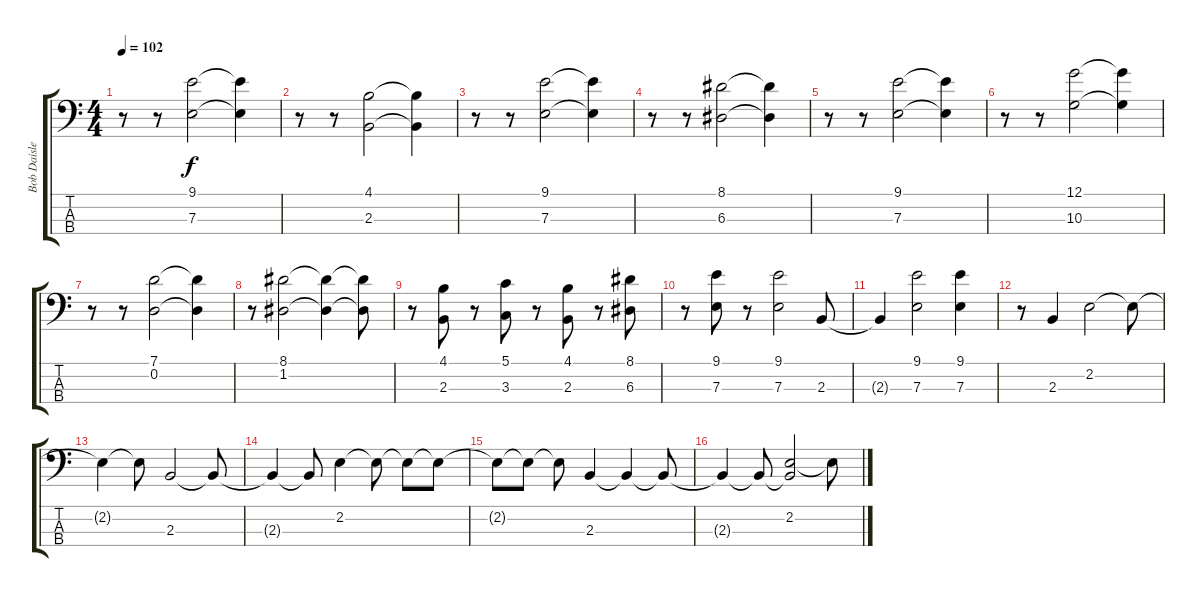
\track ("Bob Daisley" "Bob Daisle") {instrument electricbassfinger}
\staff {score tabs}
\tuning (G2 D2 A1 E1) {hide}
\ts (4 4)
\tempo 102
\clef f4
\ks c
r.8{dy f instrument electricbassfinger} r.8 (9.1 7.3).2 (9.1{t} 7.3{t}).4 |
r.8 r.8 (4.1 2.3).2 (4.1{t} 2.3{t}).4 |
r.8 r.8 (9.1 7.3).2 (9.1{t} 7.3{t}).4 |
r.8 r.8 (8.1 6.3).2 (8.1{t} 6.3{t}).4 |
r.8 r.8 (9.1 7.3).2 (9.1{t} 7.3{t}).4 |
r.8 r.8 (12.1 10.3).2 (12.1{t} 10.3{t}).4 |
r.8 r.8 (7.1 0.2).2 (7.1{t} 0.2{t}).4 |
r.8 (8.1 1.2).2 (8.1{t} 1.2{t}).4 (8.1{t} 1.2{t}).8 |
r.8 (4.1 2.3).8 r.8 (5.1 3.3).8 r.8 (4.1 2.3).8 r.8 (8.1 6.3).8 |
r.8 (9.1 7.3).8 r.8 (9.1 7.3).2 2.3.8 |
2.3{t}.4 (9.1 7.3).2 (9.1 7.3).4 |
r.8 2.3.4 2.2.2 2.2{t}.8 |
2.2{t}.4 2.2{t}.8 2.3.2 2.3{t}.8 |
2.3{t}.4 2.3{t}.8 2.2.4 2.2{t}.8 2.2{t}.8 2.2{t}.8 |
2.2{t}.8 2.2{t}.8 2.2{t}.8 2.3.4 2.3{t}.4 2.3{t}.8 |
2.3{t}.4 2.3{t}.8 (2.2 2.3{t}).2 2.2{t}.8
